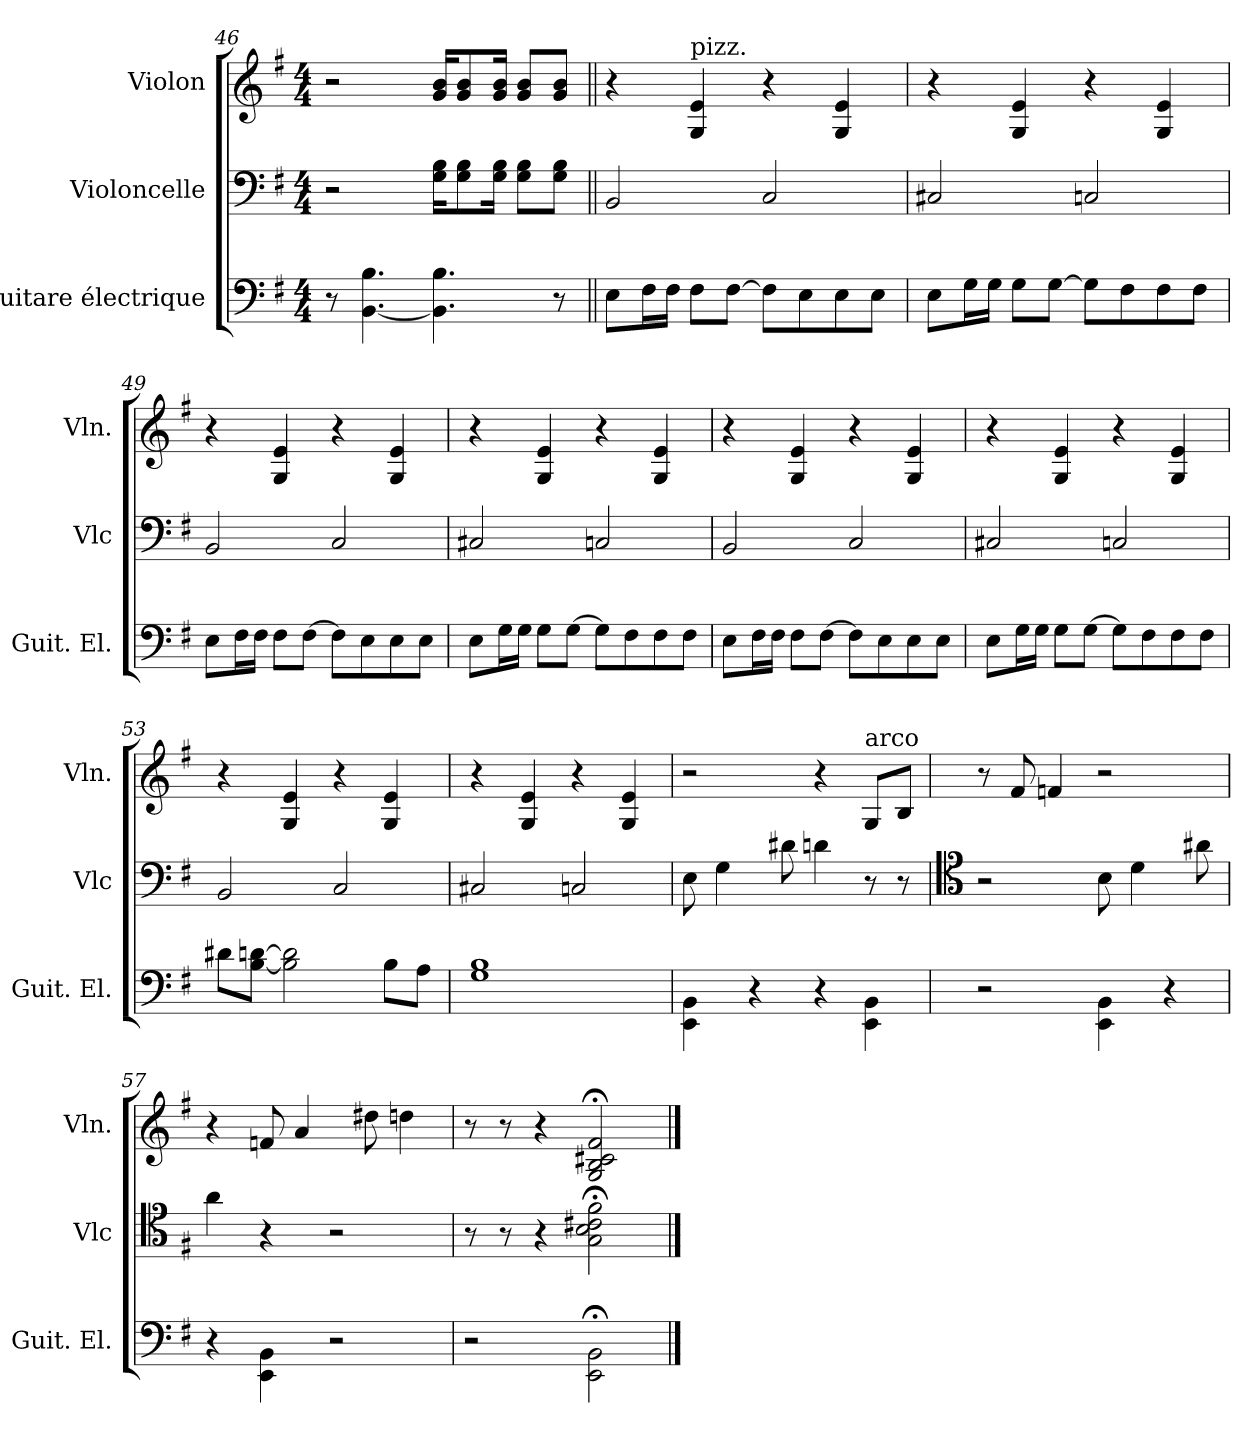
**kern	**kern	**kern
*part3	*part2	*part1
*staff3	*staff2	*staff1
*I"Guitare électrique	*I"Violoncelle	*I"Violon
*I'Guit. El.	*I'Vlc	*I'Vln.
!!LO:PB:g=z
*	*clefF4	*clefG2
*k[f#]	*k[f#]	*k[f#]
*M4/4	*M4/4	*M4/4
=46	=46	=46
8r	2r	2r
[4.BB\ 4.B\	.	.
4.BB\] 4.B\	16G\ 16B\KL	16g/ 16b/KL
.	8G\ 8B\	8g/ 8b/
.	16G\ 16B\Jk	16g/ 16b/Jk
.	8G\ 8B\L	8g/ 8b/L
8r	8G\ 8B\J	8g/ 8b/J
=47||	=47||	=47||
8E\L	2BB/	4r
16F#\L	.	.
16F#\JJ	.	.
!	!	!LO:TX:a:t=pizz.
8F#\L	.	4G/ 4e/
[8F#\J	.	.
8F#\L]	2C/	4r
8E\	.	.
8E\	.	4G/ 4e/
8E\J	.	.
=48	=48	=48
8E\L	2C#X/	4r
16G\L	.	.
16G\JJ	.	.
8G\L	.	4G/ 4e/
[8G\J	.	.
8G\L]	2Cn/	4r
8F#\	.	.
8F#\	.	4G/ 4e/
8F#\J	.	.
=49	=49	=49
8E\L	2BB/	4r
16F#\L	.	.
16F#\JJ	.	.
8F#\L	.	4G/ 4e/
[8F#\J	.	.
8F#\L]	2C/	4r
8E\	.	.
8E\	.	4G/ 4e/
8E\J	.	.
!!LO:LB:g=z
=50	=50	=50
8E\L	2C#X/	4r
16G\L	.	.
16G\JJ	.	.
8G\L	.	4G/ 4e/
[8G\J	.	.
8G\L]	2Cn/	4r
8F#\	.	.
8F#\	.	4G/ 4e/
8F#\J	.	.
=51	=51	=51
8E\L	2BB/	4r
16F#\L	.	.
16F#\JJ	.	.
8F#\L	.	4G/ 4e/
[8F#\J	.	.
8F#\L]	2C/	4r
8E\	.	.
8E\	.	4G/ 4e/
8E\J	.	.
=52	=52	=52
8E\L	2C#X/	4r
16G\L	.	.
16G\JJ	.	.
8G\L	.	4G/ 4e/
[8G\J	.	.
8G\L]	2Cn/	4r
8F#\	.	.
8F#\	.	4G/ 4e/
8F#\J	.	.
=53	=53	=53
8d#\L	2BB/	4r
[8B\ [8d\J	.	.
2B\] 2d\]	.	4G/ 4e/
.	2C/	4r
8B\L	.	4G/ 4e/
8A\J	.	.
=54	=54	=54
1G 1B	2C#X/	4r
.	.	4G/ 4e/
.	2Cn/	4r
.	.	4G/ 4e/
!!LO:LB:g=z
=55	=55	=55
4EE\ 4BB\	8E\	2r
.	4G\	.
4r	.	.
.	8d#X\	.
4r	4dn\	4r
!	!	!LO:TX:a:t=arco
4EE\ 4BB\	8r	8G/L
.	8r	8B/J
=56	=56	=56
*	*clefC4	*
2r	2r	8r
.	.	8f#/
.	.	4fn/
4EE\ 4BB\	8B\	2r
.	4d\	.
4r	.	.
.	8a#X\	.
=57	=57	=57
4r	4a\	4r
4EE\ 4BB\	4r	8fn/
.	.	4a/
2r	2r	.
.	.	8dd#X\
.	.	4ddn\
=58	=58	=58
2r	8r	8r
.	8r	8r
.	4r	4r
2EE\;< 2BB\;<	2G\;< 2B\;< 2c#X\;< 2f#\;<	2G/;< 2B/;< 2c#X/;< 2f#/;<
==	==	==
*-	*-	*-
